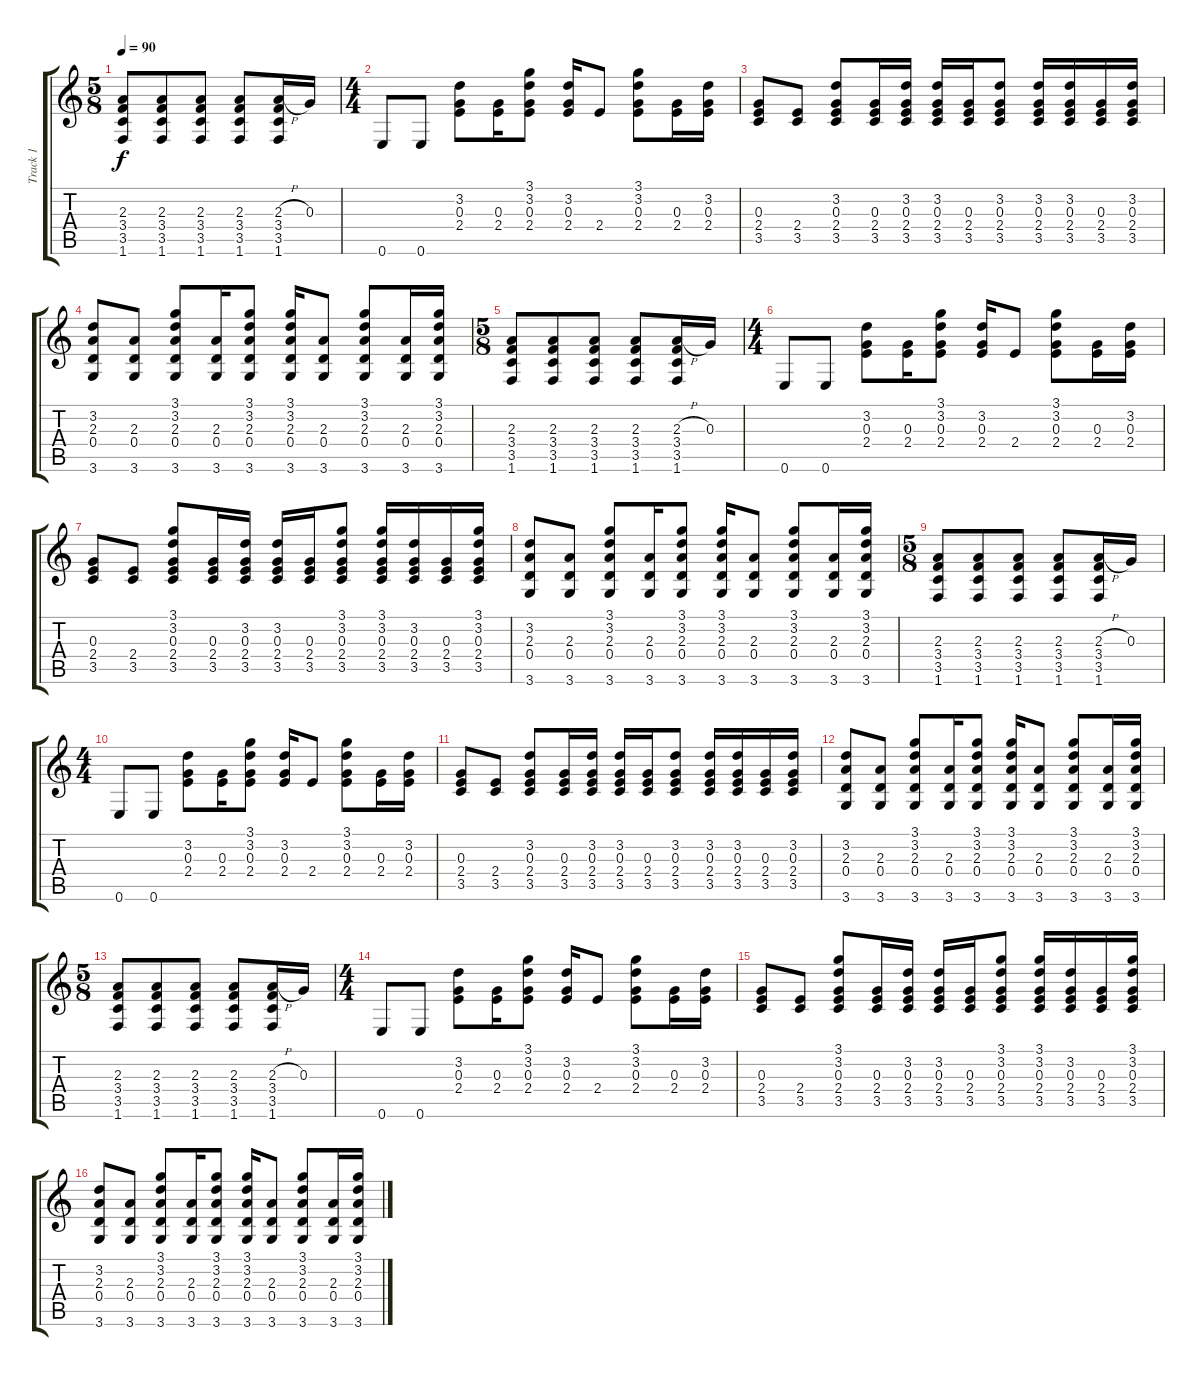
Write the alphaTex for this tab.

\track ("Track 1" "Track 1") {instrument acousticguitarnylon}
\staff {score tabs}
\tuning (E4 B3 G3 D3 A2 E2) {hide}
\ts (5 8)
\tempo 90
\clef g2
\ks c
(2.3 3.4 3.5 1.6).8{dy f} (2.3 3.4 3.5 1.6).8 (2.3 3.4 3.5 1.6).8 (2.3 3.4 3.5 1.6).8 (2.3{h} 3.4 3.5 1.6).16 0.3.16 |
\ts (4 4)
0.6.8 0.6.8 (3.2 0.3 2.4).8 (0.3 2.4).16 (3.1 3.2 0.3 2.4).8 (3.2 0.3 2.4).16 2.4.8 (3.1 3.2 0.3 2.4).8 (0.3 2.4).16 (3.2 0.3 2.4).16 |
(0.3 2.4 3.5).8 (2.4 3.5).8 (3.2 0.3 2.4 3.5).8 (0.3 2.4 3.5).16 (3.2 0.3 2.4 3.5).16 (3.2 0.3 2.4 3.5).16 (0.3 2.4 3.5).16 (3.2 0.3 2.4 3.5).8 (3.2 0.3 2.4 3.5).16 (3.2 0.3 2.4 3.5).16 (0.3 2.4 3.5).16 (3.2 0.3 2.4 3.5).16 |
(3.2 2.3 0.4 3.6).8 (2.3 0.4 3.6).8 (3.1 3.2 2.3 0.4 3.6).8 (2.3 0.4 3.6).16 (3.1 3.2 2.3 0.4 3.6).8 (3.1 3.2 2.3 0.4 3.6).16 (2.3 0.4 3.6).8 (3.1 3.2 2.3 0.4 3.6).8 (2.3 0.4 3.6).16 (3.1 3.2 2.3 0.4 3.6).16 |
\ts (5 8)
(2.3 3.4 3.5 1.6).8 (2.3 3.4 3.5 1.6).8 (2.3 3.4 3.5 1.6).8 (2.3 3.4 3.5 1.6).8 (2.3{h} 3.4 3.5 1.6).16 0.3.16 |
\ts (4 4)
0.6.8 0.6.8 (3.2 0.3 2.4).8 (0.3 2.4).16 (3.1 3.2 0.3 2.4).8 (3.2 0.3 2.4).16 2.4.8 (3.1 3.2 0.3 2.4).8 (0.3 2.4).16 (3.2 0.3 2.4).16 |
(0.3 2.4 3.5).8 (2.4 3.5).8 (3.1 3.2 0.3 2.4 3.5).8 (0.3 2.4 3.5).16 (3.2 0.3 2.4 3.5).16 (3.2 0.3 2.4 3.5).16 (0.3 2.4 3.5).16 (3.1 3.2 0.3 2.4 3.5).8 (3.1 3.2 0.3 2.4 3.5).16 (3.2 0.3 2.4 3.5).16 (0.3 2.4 3.5).16 (3.1 3.2 0.3 2.4 3.5).16 |
(3.2 2.3 0.4 3.6).8 (2.3 0.4 3.6).8 (3.1 3.2 2.3 0.4 3.6).8 (2.3 0.4 3.6).16 (3.1 3.2 2.3 0.4 3.6).8 (3.1 3.2 2.3 0.4 3.6).16 (2.3 0.4 3.6).8 (3.1 3.2 2.3 0.4 3.6).8 (2.3 0.4 3.6).16 (3.1 3.2 2.3 0.4 3.6).16 |
\ts (5 8)
(2.3 3.4 3.5 1.6).8 (2.3 3.4 3.5 1.6).8 (2.3 3.4 3.5 1.6).8 (2.3 3.4 3.5 1.6).8 (2.3{h} 3.4 3.5 1.6).16 0.3.16 |
\ts (4 4)
0.6.8 0.6.8 (3.2 0.3 2.4).8 (0.3 2.4).16 (3.1 3.2 0.3 2.4).8 (3.2 0.3 2.4).16 2.4.8 (3.1 3.2 0.3 2.4).8 (0.3 2.4).16 (3.2 0.3 2.4).16 |
(0.3 2.4 3.5).8 (2.4 3.5).8 (3.2 0.3 2.4 3.5).8 (0.3 2.4 3.5).16 (3.2 0.3 2.4 3.5).16 (3.2 0.3 2.4 3.5).16 (0.3 2.4 3.5).16 (3.2 0.3 2.4 3.5).8 (3.2 0.3 2.4 3.5).16 (3.2 0.3 2.4 3.5).16 (0.3 2.4 3.5).16 (3.2 0.3 2.4 3.5).16 |
(3.2 2.3 0.4 3.6).8 (2.3 0.4 3.6).8 (3.1 3.2 2.3 0.4 3.6).8 (2.3 0.4 3.6).16 (3.1 3.2 2.3 0.4 3.6).8 (3.1 3.2 2.3 0.4 3.6).16 (2.3 0.4 3.6).8 (3.1 3.2 2.3 0.4 3.6).8 (2.3 0.4 3.6).16 (3.1 3.2 2.3 0.4 3.6).16 |
\ts (5 8)
(2.3 3.4 3.5 1.6).8 (2.3 3.4 3.5 1.6).8 (2.3 3.4 3.5 1.6).8 (2.3 3.4 3.5 1.6).8 (2.3{h} 3.4 3.5 1.6).16 0.3.16 |
\ts (4 4)
0.6.8 0.6.8 (3.2 0.3 2.4).8 (0.3 2.4).16 (3.1 3.2 0.3 2.4).8 (3.2 0.3 2.4).16 2.4.8 (3.1 3.2 0.3 2.4).8 (0.3 2.4).16 (3.2 0.3 2.4).16 |
(0.3 2.4 3.5).8 (2.4 3.5).8 (3.1 3.2 0.3 2.4 3.5).8 (0.3 2.4 3.5).16 (3.2 0.3 2.4 3.5).16 (3.2 0.3 2.4 3.5).16 (0.3 2.4 3.5).16 (3.1 3.2 0.3 2.4 3.5).8 (3.1 3.2 0.3 2.4 3.5).16 (3.2 0.3 2.4 3.5).16 (0.3 2.4 3.5).16 (3.1 3.2 0.3 2.4 3.5).16 |
(3.2 2.3 0.4 3.6).8 (2.3 0.4 3.6).8 (3.1 3.2 2.3 0.4 3.6).8 (2.3 0.4 3.6).16 (3.1 3.2 2.3 0.4 3.6).8 (3.1 3.2 2.3 0.4 3.6).16 (2.3 0.4 3.6).8 (3.1 3.2 2.3 0.4 3.6).8 (2.3 0.4 3.6).16 (3.1 3.2 2.3 0.4 3.6).16
